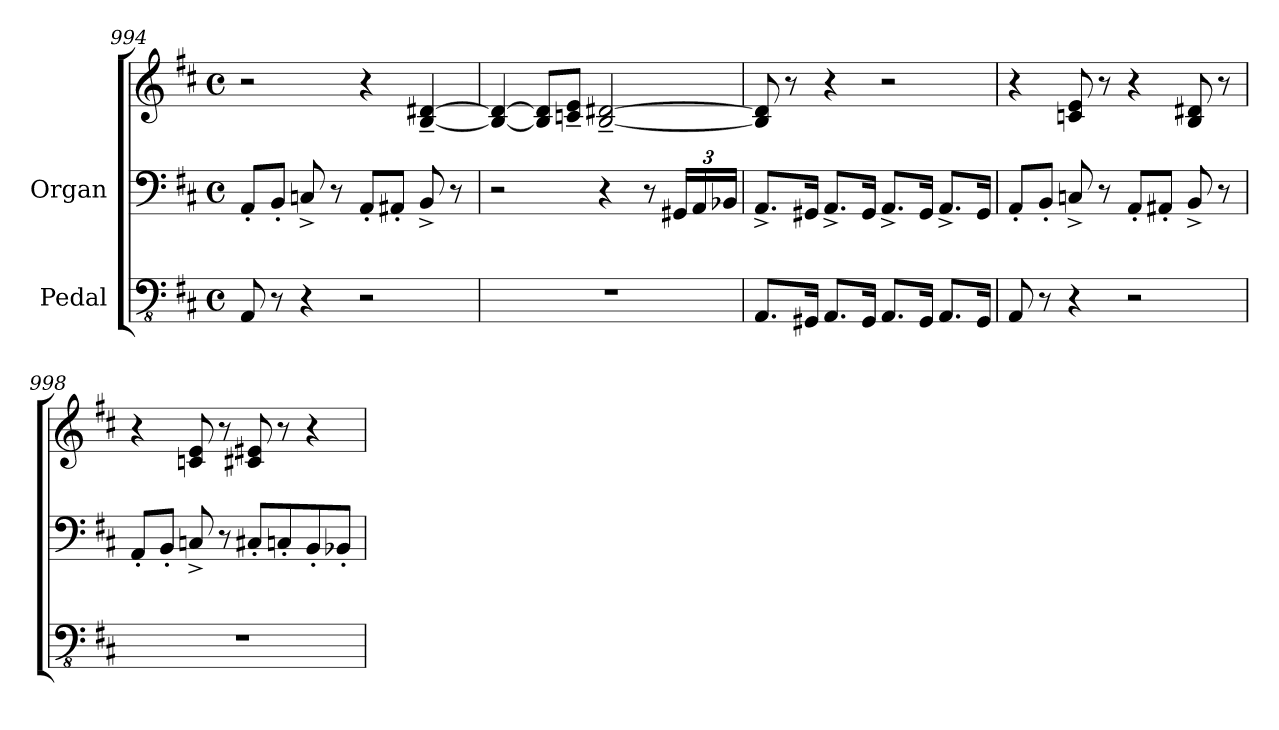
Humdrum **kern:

**kern	**kern	**kern
*part2	*part1	*part1
*staff3	*staff2	*staff1
*I"Pedal	*I"Organ	*
*clefFv4	*clefF4	*clefG2
*k[f#c#]	*k[f#c#]	*k[f#c#]
*M4/4	*M4/4	*M4/4
*met(c)	*met(c)	*met(c)
=994	=994	=994
8AAA/	8AA'/L	2r
8r	8BB'/J	.
4r	8Cn^/	.
.	8r	.
2r	8AA'/L	4r
.	8AA#X'/J	.
.	8BB^/	[4B/~ [4d#X/~
.	8r	.
=995	=995	=995
1r	2r	4B/_ 4d#/_
.	.	8B/] 8d#/]L
.	.	8cn/~ 8e/~J
.	4r	[2B/~ [2d#X/~
.	8r	.
*	*Xbrackettup	*
.	24GG#X/LL	.
.	24AA/	.
.	24BB-X/JJ	.
=996	=996	=996
8.AAA/L	8.AA^/L	8B/] 8d#/]
.	.	8r
16GGG#X/Jk	16GG#X/Jk	.
8.AAA/L	8.AA^/L	4r
16GGG#/Jk	16GG#/Jk	.
8.AAA/L	8.AA^/L	2r
16GGG#/Jk	16GG#/Jk	.
8.AAA/L	8.AA^/L	.
16GGG#/Jk	16GG#/Jk	.
!!LO:LB:g=z
=997	=997	=997
8AAA/	8AA'/L	4r
8r	8BB'/J	.
4r	8Cn^/	8cn/ 8e/
.	8r	8r
2r	8AA'/L	4r
.	8AA#X'/J	.
.	8BB^/	8B/ 8d#X/
.	8r	8r
=998	=998	=998
1r	8AA'/L	4r
.	8BB'/J	.
.	8Cn^/	8cn/ 8e/
.	8r	8r
.	8C#X'/L	8c#X/ 8e#X/
.	8Cn'/	8r
.	8BB'/	4r
.	8BB-X'/J	.
=	=	=
*-	*-	*-
